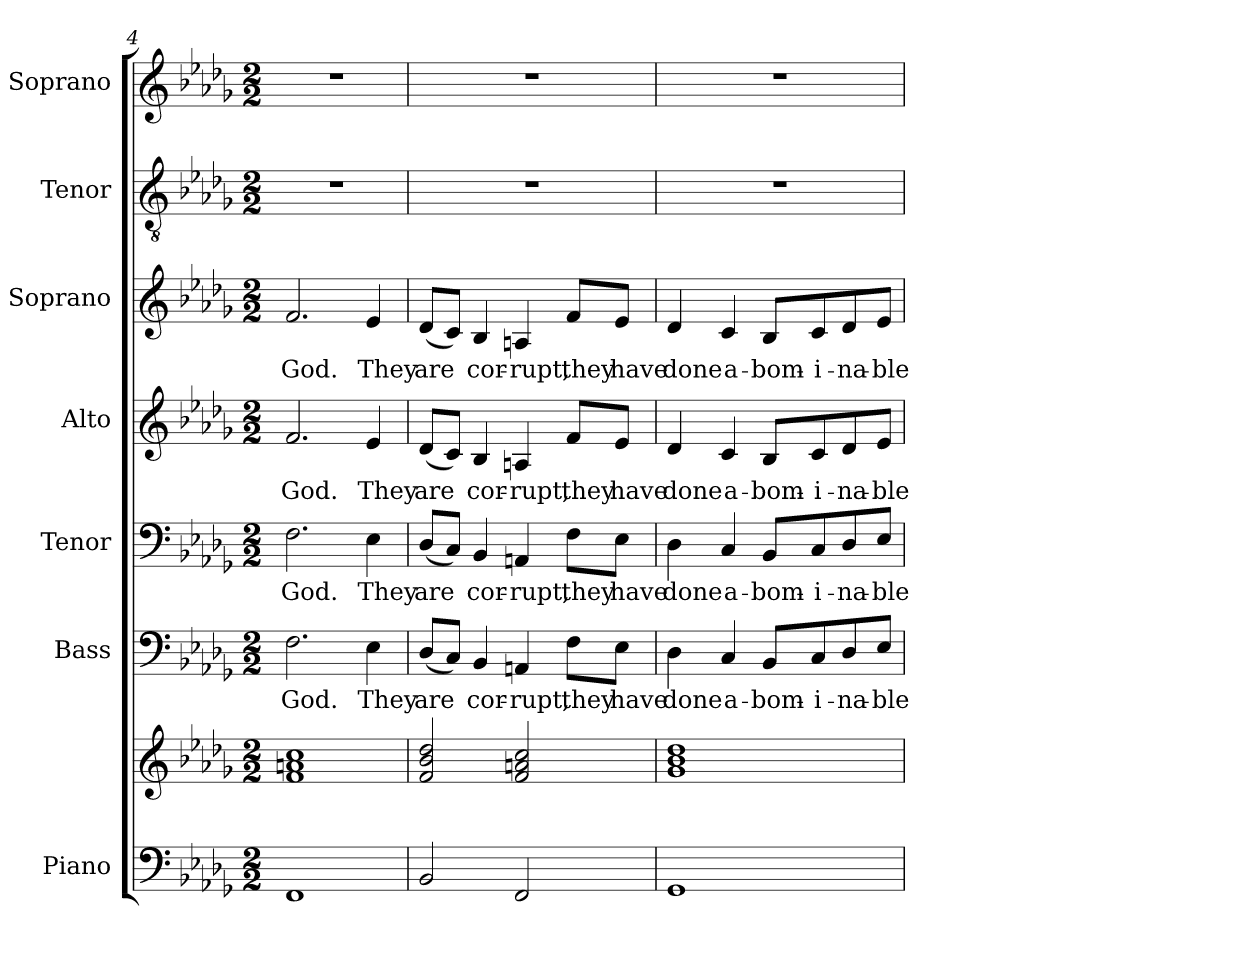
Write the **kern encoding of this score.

**kern	**kern	**kern	**text	**kern	**text	**kern	**text	**kern	**text	**kern	**kern
*part7	*part7	*part6	*part6	*part5	*part5	*part4	*part4	*part3	*part3	*part2	*part1
*staff8	*staff7	*staff6	*staff6	*staff5	*staff5	*staff4	*staff4	*staff3	*staff3	*staff2	*staff1
*I"Piano	*	*I"Bass	*	*I"Tenor	*	*I"Alto	*	*I"Soprano	*	*I"Tenor	*I"Soprano
*I'Pno.	*	*I'B.	*	*I'T.	*	*I'A.	*	*I'S.	*	*I'T.	*I'S.
*clefF4	*clefG2	*clefF4	*	*clefF4	*	*clefG2	*	*clefG2	*	*clefGv2	*clefG2
*	*	*	*	*	*	*	*	*	*	*ITrd7c12	*
*k[b-e-a-d-g-]	*k[b-e-a-d-g-]	*k[b-e-a-d-g-]	*	*k[b-e-a-d-g-]	*	*k[b-e-a-d-g-]	*	*k[b-e-a-d-g-]	*	*k[b-e-a-d-g-]	*k[b-e-a-d-g-]
*D-:	*D-:	*D-:	*	*D-:	*	*D-:	*	*D-:	*	*D-:	*D-:
*M2/2	*M2/2	*M2/2	*	*M2/2	*	*M2/2	*	*M2/2	*	*M2/2	*M2/2
=4	=4	=4	=4	=4	=4	=4	=4	=4	=4	=4	=4
!	!	!	!LO:LY:b:color=#000000	!	!	!	!	!	!	!	!
!	!	!	!	!	!LO:LY:b:color=#000000	!	!	!	!	!	!
!	!	!	!	!	!	!	!LO:LY:b:color=#000000	!	!	!	!
!	!	!	!	!	!	!	!	!	!LO:LY:b:color=#000000	!	!
1FFi	1fi 1ani 1cci	2.Fi\	God.	2.Fi\	God.	2.fi/	God.	2.fi/	God.	1r	1r
!	!	!	!LO:LY:b:color=#000000	!	!	!	!	!	!	!	!
!	!	!	!	!	!LO:LY:b:color=#000000	!	!	!	!	!	!
!	!	!	!	!	!	!	!LO:LY:b:color=#000000	!	!	!	!
!	!	!	!	!	!	!	!	!	!LO:LY:b:color=#000000	!	!
.	.	4E-i\	They	4E-i\	They	4e-i/	They	4e-i/	They	.	.
=5	=5	=5	=5	=5	=5	=5	=5	=5	=5	=5	=5
!	!	!	!LO:LY:b:color=#000000	!	!	!	!	!	!	!	!
!	!	!	!	!	!LO:LY:b:color=#000000	!	!	!	!	!	!
!	!	!	!	!	!	!	!LO:LY:b:color=#000000	!	!	!	!
!	!	!	!	!	!	!	!	!	!LO:LY:b:color=#000000	!	!
2BB-i/	2fi/ 2b-i 2dd-i	(8D-i/L	are	(8D-i/L	are	(8d-i/L	are	(8d-i/L	are	1r	1r
.	.	8Ci/J)	.	8Ci/J)	.	8ci/J)	.	8ci/J)	.	.	.
!	!	!	!LO:LY:b:color=#000000	!	!	!	!	!	!	!	!
!	!	!	!	!	!LO:LY:b:color=#000000	!	!	!	!	!	!
!	!	!	!	!	!	!	!LO:LY:b:color=#000000	!	!	!	!
!	!	!	!	!	!	!	!	!	!LO:LY:b:color=#000000	!	!
.	.	4BB-i/	cor-	4BB-i/	cor-	4B-i/	cor-	4B-i/	cor-	.	.
!	!	!	!LO:LY:b:color=#000000	!	!	!	!	!	!	!	!
!	!	!	!	!	!LO:LY:b:color=#000000	!	!	!	!	!	!
!	!	!	!	!	!	!	!LO:LY:b:color=#000000	!	!	!	!
!	!	!	!	!	!	!	!	!	!LO:LY:b:color=#000000	!	!
2FFi/	2fi/ 2ani 2cci	4AAni/	-rupt,	4AAni/	-rupt,	4Ani/	-rupt,	4Ani/	-rupt,	.	.
!	!	!	!LO:LY:b:color=#000000	!	!	!	!	!	!	!	!
!	!	!	!	!	!LO:LY:b:color=#000000	!	!	!	!	!	!
!	!	!	!	!	!	!	!LO:LY:b:color=#000000	!	!	!	!
!	!	!	!	!	!	!	!	!	!LO:LY:b:color=#000000	!	!
.	.	8Fi\L	they	8Fi\L	they	8fi/L	they	8fi/L	they	.	.
!	!	!	!LO:LY:b:color=#000000	!	!	!	!	!	!	!	!
!	!	!	!	!	!LO:LY:b:color=#000000	!	!	!	!	!	!
!	!	!	!	!	!	!	!LO:LY:b:color=#000000	!	!	!	!
!	!	!	!	!	!	!	!	!	!LO:LY:b:color=#000000	!	!
.	.	8E-i\J	have	8E-i\J	have	8e-i/J	have	8e-i/J	have	.	.
!!LO:PB:g=z
=6	=6	=6	=6	=6	=6	=6	=6	=6	=6	=6	=6
!	!	!	!LO:LY:b:color=#000000	!	!	!	!	!	!	!	!
!	!	!	!	!	!LO:LY:b:color=#000000	!	!	!	!	!	!
!	!	!	!	!	!	!	!LO:LY:b:color=#000000	!	!	!	!
!	!	!	!	!	!	!	!	!	!LO:LY:b:color=#000000	!	!
1GG-i	1g-i 1b-i 1dd-i	4D-i\	done	4D-i\	done	4d-i/	done	4d-i/	done	1r	1r
!	!	!	!LO:LY:b:color=#000000	!	!	!	!	!	!	!	!
!	!	!	!	!	!LO:LY:b:color=#000000	!	!	!	!	!	!
!	!	!	!	!	!	!	!LO:LY:b:color=#000000	!	!	!	!
!	!	!	!	!	!	!	!	!	!LO:LY:b:color=#000000	!	!
.	.	4Ci/	a-	4Ci/	a-	4ci/	a-	4ci/	a-	.	.
!	!	!	!LO:LY:b:color=#000000	!	!	!	!	!	!	!	!
!	!	!	!	!	!LO:LY:b:color=#000000	!	!	!	!	!	!
!	!	!	!	!	!	!	!LO:LY:b:color=#000000	!	!	!	!
!	!	!	!	!	!	!	!	!	!LO:LY:b:color=#000000	!	!
.	.	8BB-i/L	-bom-	8BB-i/L	-bom-	8B-i/L	-bom-	8B-i/L	-bom-	.	.
!	!	!	!LO:LY:b:color=#000000	!	!	!	!	!	!	!	!
!	!	!	!	!	!LO:LY:b:color=#000000	!	!	!	!	!	!
!	!	!	!	!	!	!	!LO:LY:b:color=#000000	!	!	!	!
!	!	!	!	!	!	!	!	!	!LO:LY:b:color=#000000	!	!
.	.	8Ci/	-i-	8Ci/	-i-	8ci/	-i-	8ci/	-i-	.	.
!	!	!	!LO:LY:b:color=#000000	!	!	!	!	!	!	!	!
!	!	!	!	!	!LO:LY:b:color=#000000	!	!	!	!	!	!
!	!	!	!	!	!	!	!LO:LY:b:color=#000000	!	!	!	!
!	!	!	!	!	!	!	!	!	!LO:LY:b:color=#000000	!	!
.	.	8D-i/	-na-	8D-i/	-na-	8d-i/	-na-	8d-i/	-na-	.	.
!	!	!	!LO:LY:b:color=#000000	!	!	!	!	!	!	!	!
!	!	!	!	!	!LO:LY:b:color=#000000	!	!	!	!	!	!
!	!	!	!	!	!	!	!LO:LY:b:color=#000000	!	!	!	!
!	!	!	!	!	!	!	!	!	!LO:LY:b:color=#000000	!	!
.	.	8E-i/J	-ble	8E-i/J	-ble	8e-i/J	-ble	8e-i/J	-ble	.	.
=	=	=	=	=	=	=	=	=	=	=	=
*-	*-	*-	*-	*-	*-	*-	*-	*-	*-	*-	*-
